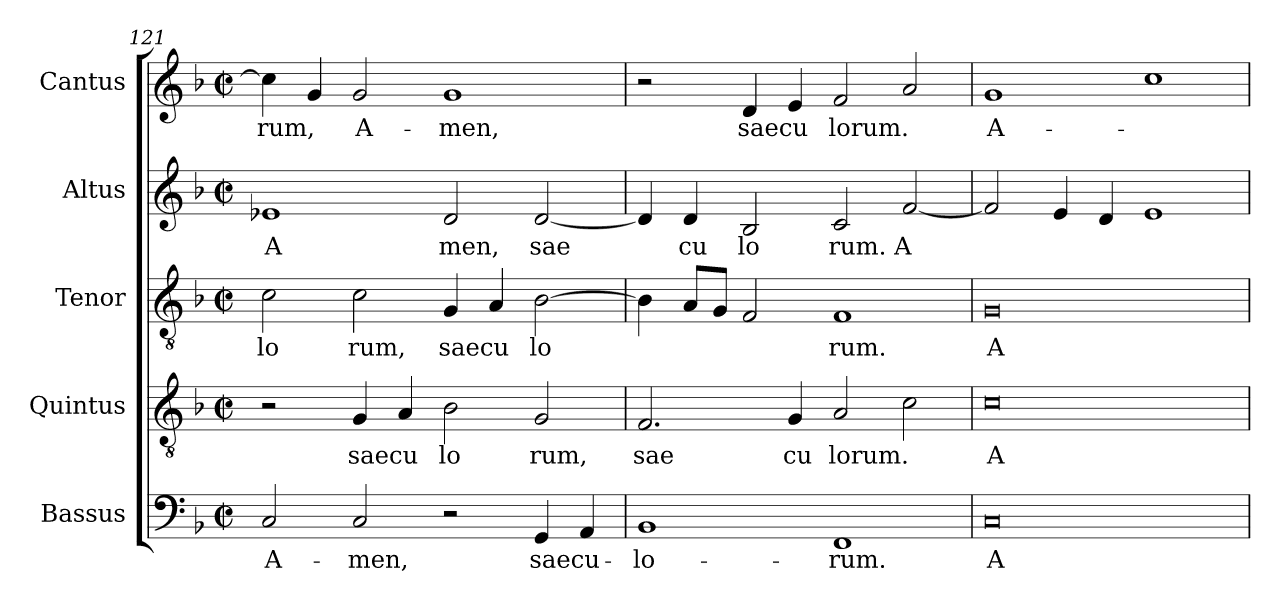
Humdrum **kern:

**kern	**text	**kern	**text	**kern	**text	**kern	**text	**kern	**text
*part5	*part5	*part4	*part4	*part3	*part3	*part2	*part2	*part1	*part1
*staff5	*staff5	*staff4	*staff4	*staff3	*staff3	*staff2	*staff2	*staff1	*staff1
*I"Bassus	*	*I"Quintus	*	*I"Tenor	*	*I"Altus	*	*I"Cantus	*
*I'B	*	*I'Q	*	*I'T	*	*I'A	*	*I'C	*
*clefF4	*	*clefGv2	*	*clefGv2	*	*clefG2	*	*clefG2	*
*k[b-]	*	*k[b-]	*	*k[b-]	*	*k[b-]	*	*k[b-]	*
*F:	*	*F:	*	*F:	*	*F:	*	*F:	*
*M2/2	*	*M2/2	*	*M2/2	*	*M2/2	*	*M2/2	*
*met(c|)	*	*met(c|)	*	*met(c|)	*	*met(c|)	*	*met(c|)	*
=121	=121	=121	=121	=121	=121	=121	=121	=121	=121
!	!LO:LY:b:cj	!	!	!	!LO:LY:b:cj	!	!LO:LY:b:cj	!	!LO:LY:b
2C/	A-	2r	.	2c\	lo	1e-X	A	4cc\]	-rum,
.	.	.	.	.	.	.	.	4g/	.
!	!LO:LY:b:cj	!	!LO:LY:b:cj	!	!LO:LY:b:cj	!	!	!	!LO:LY:b:cj
2C/	-men,	4G/	saecu	2c\	rum,	.	.	2g/	A-
.	.	4A/	.	.	.	.	.	.	.
!	!	!	!LO:LY:b:cj	!	!LO:LY:b:cj	!	!LO:LY:b:cj	!	!LO:LY:b:cj
2r	.	2B-\	lo	4G/	saecu	2d/	men,	1g	-men,
.	.	.	.	4A/	.	.	.	.	.
!	!LO:LY:b:cj	!	!LO:LY:b:cj	!	!LO:LY:b:cj	!	!LO:LY:b	!	!
4GG/	saecu-	2G/	rum,	[>2B-\	lo	[<2d/	sae	.	.
4AA/	.	.	.	.	.	.	.	.	.
=122	=122	=122	=122	=122	=122	=122	=122	=122	=122
!	!LO:LY:b:cj	!	!LO:LY:b:cj	!	!	!	!	!	!
1BB-	-lo-	2.F/	sae	4B-\]	.	4d/]	.	2r	.
!	!	!	!	!	!	!	!LO:LY:b:cj	!	!
.	.	.	.	8A/L	.	4d/	cu	.	.
.	.	.	.	8G/J	.	.	.	.	.
!	!	!	!	!	!	!	!LO:LY:b:cj	!	!LO:LY:b:cj
.	.	.	.	2F/	.	2B-/	lo	4d/	saecu
!	!	!	!LO:LY:b:cj	!	!	!	!	!	!
.	.	4G/	cu	.	.	.	.	4e/	.
!	!LO:LY:b:cj	!	!LO:LY:b	!	!LO:LY:b:cj	!	!LO:LY:b:cj	!	!LO:LY:b
1FF	-rum.	2A/	lorum.	1F	rum.	2c/	rum.	2f/	lorum.
!	!	!	!	!	!	!	!LO:LY:b:cj	!	!
.	.	2c\	.	.	.	[<2f/	A	2a/	.
=123	=123	=123	=123	=123	=123	=123	=123	=123	=123
!	!LO:LY:b:cj	!	!LO:LY:b:cj	!	!LO:LY:b:cj	!	!	!	!LO:LY:b:cj
0C	A-	0c	A	0G	A	2f/]	.	1g	A-
.	.	.	.	.	.	4e/	.	.	.
.	.	.	.	.	.	4d/	.	.	.
.	.	.	.	.	.	1e	.	1cc	.
=	=	=	=	=	=	=	=	=	=
*-	*-	*-	*-	*-	*-	*-	*-	*-	*-
